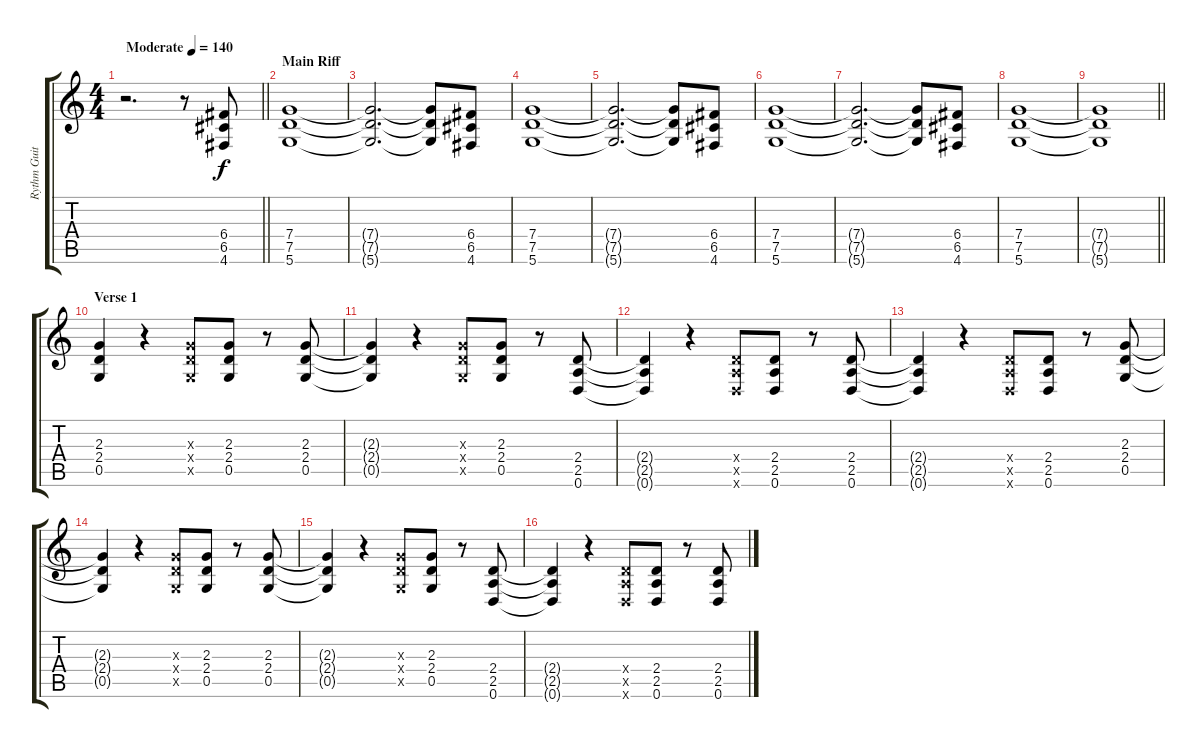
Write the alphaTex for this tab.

\track ("Rythm Guitar" "Rythm Guit") {instrument overdrivenguitar}
\staff {score tabs}
\tuning (D4 A3 F3 C3 G2 D2) {hide}
\ts (4 4)
\tempo (140 "Moderate")
\clef g2
\barLineRight lightlight
\ks c
r.2{d dy f instrument overdrivenguitar} r.8 (6.4 6.5 4.6).8 |
\section ("" "Main Riff")
(7.4 7.5 5.6).1 |
(7.4{t} 7.5{t} 5.6{t}).2{d} (7.4{t} 7.5{t} 5.6{t}).8 (6.4 6.5 4.6).8 |
(7.4 7.5 5.6).1 |
(7.4{t} 7.5{t} 5.6{t}).2{d} (7.4{t} 7.5{t} 5.6{t}).8 (6.4 6.5 4.6).8 |
(7.4 7.5 5.6).1 |
(7.4{t} 7.5{t} 5.6{t}).2{d} (7.4{t} 7.5{t} 5.6{t}).8 (6.4 6.5 4.6).8 |
(7.4 7.5 5.6).1 |
\barLineRight lightlight
(7.4{t} 7.5{t} 5.6{t}).1 |
\section ("" "Verse 1")
(2.3 2.4 0.5).4 r.4 (2.3{x} 2.4{x} 0.5{x}).8 (2.3 2.4 0.5).8 r.8 (2.3 2.4 0.5).8 |
(2.3{t} 2.4{t} 0.5{t}).4 r.4 (2.3{x} 2.4{x} 0.5{x}).8 (2.3 2.4 0.5).8 r.8 (2.4 2.5 0.6).8 |
(2.4{t} 2.5{t} 0.6{t}).4 r.4 (2.4{x} 2.5{x} 0.6{x}).8 (2.4 2.5 0.6).8 r.8 (2.4 2.5 0.6).8 |
(2.4{t} 2.5{t} 0.6{t}).4 r.4 (2.4{x} 2.5{x} 0.6{x}).8 (2.4 2.5 0.6).8 r.8 (2.3 2.4 0.5).8 |
(2.3{t} 2.4{t} 0.5{t}).4 r.4 (2.3{x} 2.4{x} 0.5{x}).8 (2.3 2.4 0.5).8 r.8 (2.3 2.4 0.5).8 |
(2.3{t} 2.4{t} 0.5{t}).4 r.4 (2.3{x} 2.4{x} 0.5{x}).8 (2.3 2.4 0.5).8 r.8 (2.4 2.5 0.6).8 |
(2.4{t} 2.5{t} 0.6{t}).4 r.4 (2.4{x} 2.5{x} 0.6{x}).8 (2.4 2.5 0.6).8 r.8 (2.4 2.5 0.6).8
